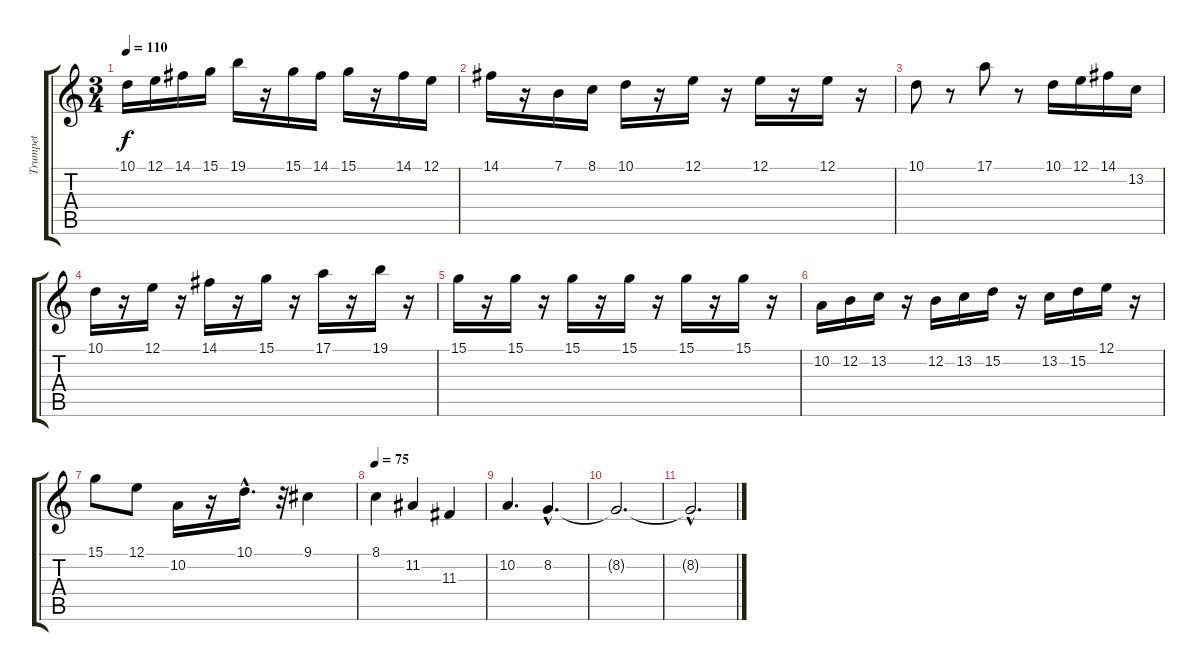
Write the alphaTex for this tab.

\track ("Trumpet" "Trumpet") {instrument trumpet}
\staff {score tabs}
\tuning (E4 B3 G3 D3 A2 E2) {hide}
\ts (3 4)
\tempo 110
\clef g2
\ks c
10.1.16{dy f} 12.1.16 14.1.16 15.1.16 19.1.16 r.16 15.1.16 14.1.16 15.1.16 r.16 14.1.16 12.1.16 |
14.1.16 r.16 7.1.16 8.1.16 10.1.16 r.16 12.1.16 r.16 12.1.16 r.16 12.1.16 r.16 |
10.1.8 r.8 17.1.8 r.8 10.1.16 12.1.16 14.1.16 13.2.16 |
10.1.16 r.16 12.1.16 r.16 14.1.16 r.16 15.1.16 r.16 17.1.16 r.16 19.1.16 r.16 |
15.1.16 r.16 15.1.16 r.16 15.1.16 r.16 15.1.16 r.16 15.1.16 r.16 15.1.16 r.16 |
10.2.16{volume 8} 12.2.16 13.2.16 r.16 12.2.16 13.2.16 15.2.16 r.16 13.2.16 15.2.16 12.1.16 r.16 |
15.1.8{volume 16} 12.1.8 10.2.16 r.16 10.1{hac}.16{d} r.32 9.1.4 |
\tempo 75
8.1.4 11.2.4 11.3.4 |
10.2.4{d} 8.2{hac}.4{d} |
8.2{t}.2{d volume 0} |
8.2{hac t}.2{d}
